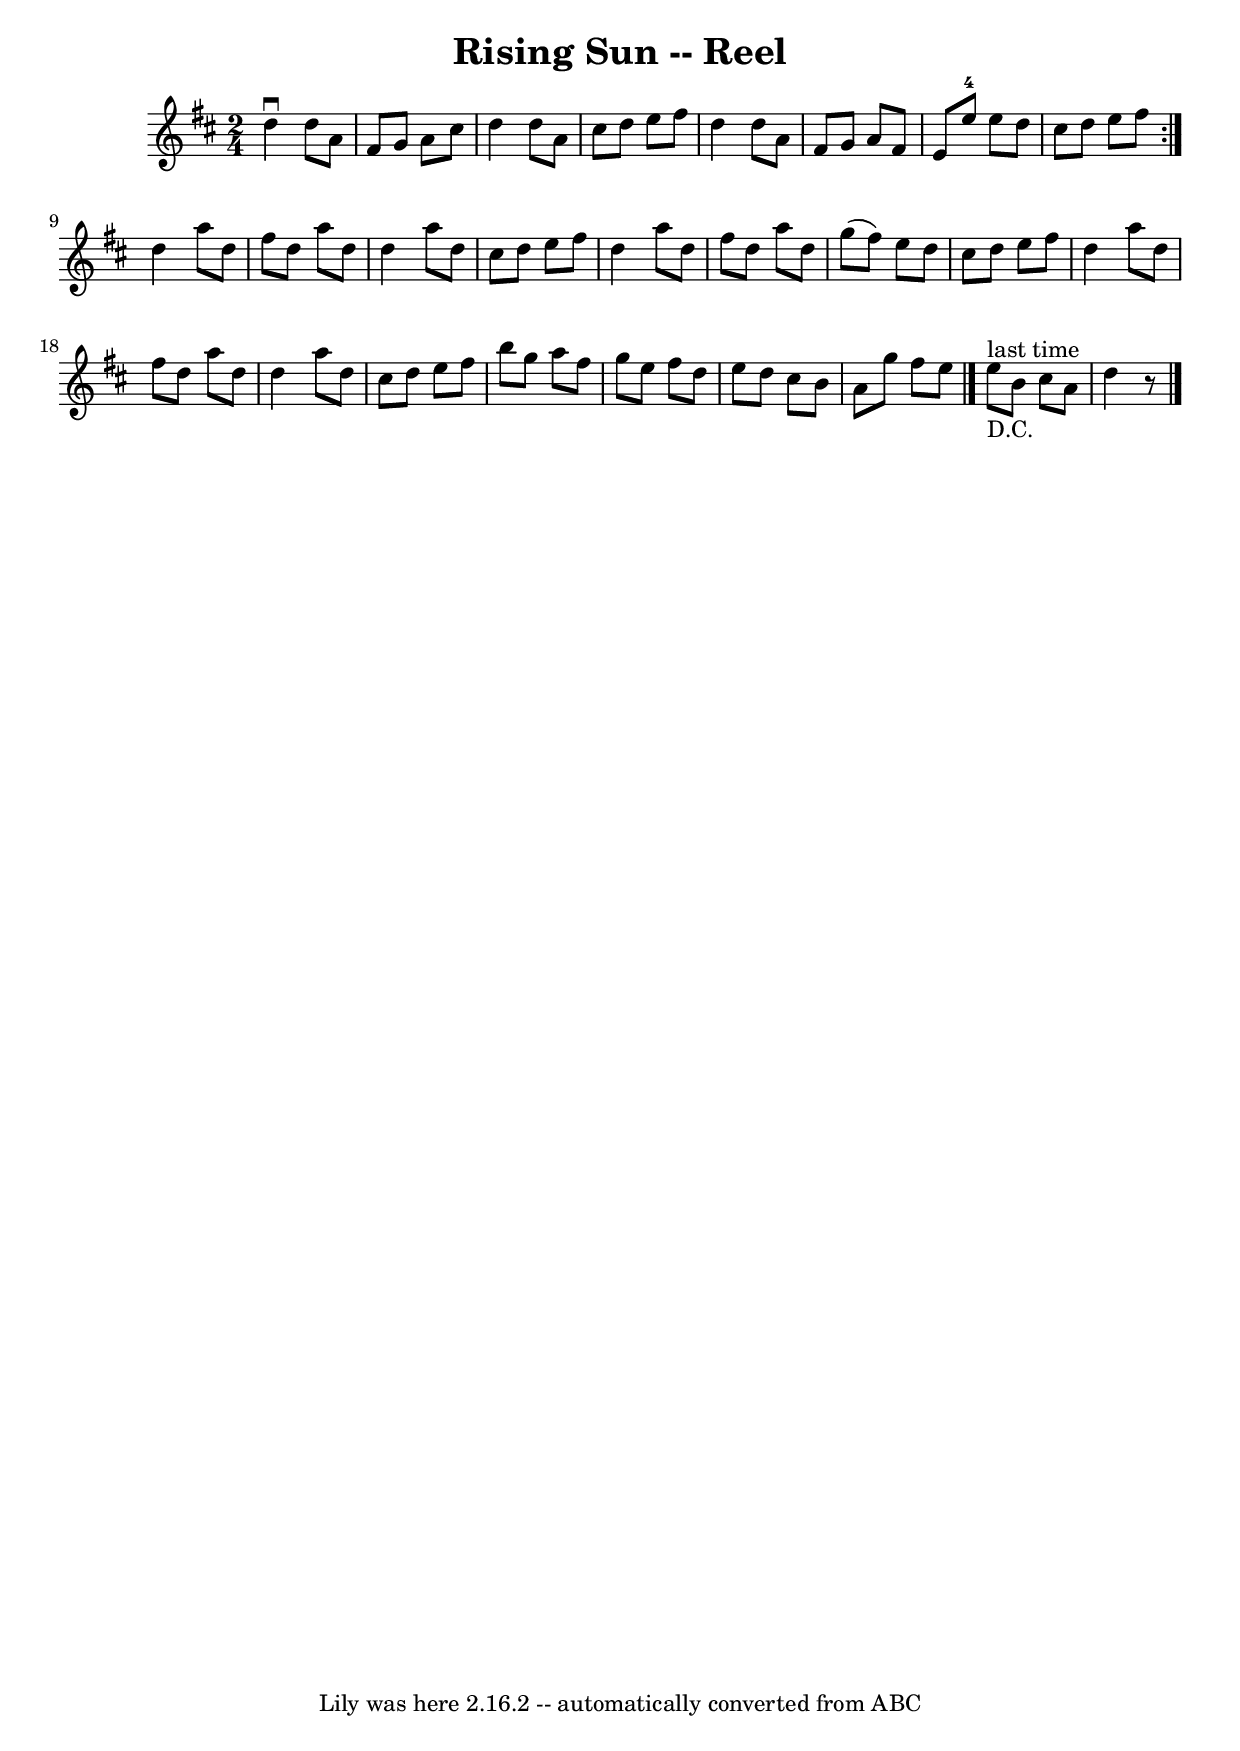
\version "2.16.2"
\include "Mammoth.ily"
\header {
  %% book = "Ryan's Mammoth Collection"
  crossRefNumber = "1"
  footnotes = ""
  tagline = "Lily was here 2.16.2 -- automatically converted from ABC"
  title = "Rising Sun -- Reel"

}
voicedefault =  {



  \repeat volta 2 {

    \time 2/4 
    \key d \major
    d''4^\downbow d''8 a'8    |
    fis'8    
    g'8 a'8 cis''8    |
    d''4 d''8 a'8    |
    cis''8    
    d''8 e''8 fis''8    |
    d''4 d''8 a'8    |
    fis'8    
    g'8 a'8 fis'8    |
    e'8 e''8-4 e''8 d''8    |
    
    cis''8 d''8 e''8 fis''8    
  } d''4 a''8 d''8    |
  
  fis''8 d''8 a''8 d''8    |
  d''4 a''8 d''8    |
  
  cis''8 d''8 e''8 fis''8    |
  d''4 a''8 d''8    |
  
  fis''8 d''8 a''8 d''8    |
  g''8 (fis''8) e''8    
  d''8    |
  cis''8 d''8 e''8 fis''8    |
  d''4    
  a''8 d''8    |
  fis''8 d''8 a''8 d''8    |
  d''4    
  a''8 d''8    |
  cis''8 d''8 e''8 fis''8    |
  b''8  
  g''8 a''8 fis''8    |
  g''8 e''8 fis''8 d''8    
  |
  e''8 d''8 cis''8 b'8    |
  a'8 g''8 fis''8    
  e''8    \bar "|." e''8^"last time"_"D.C." b'8 cis''8 a'8    
  |
  d''4    r8 \bar "|."   

}

\score{
  <<

    \context Staff="default"
    {
      \voicedefault 
      
    }

  >>
  \layout {
    
  }
  \midi {
  }

}
